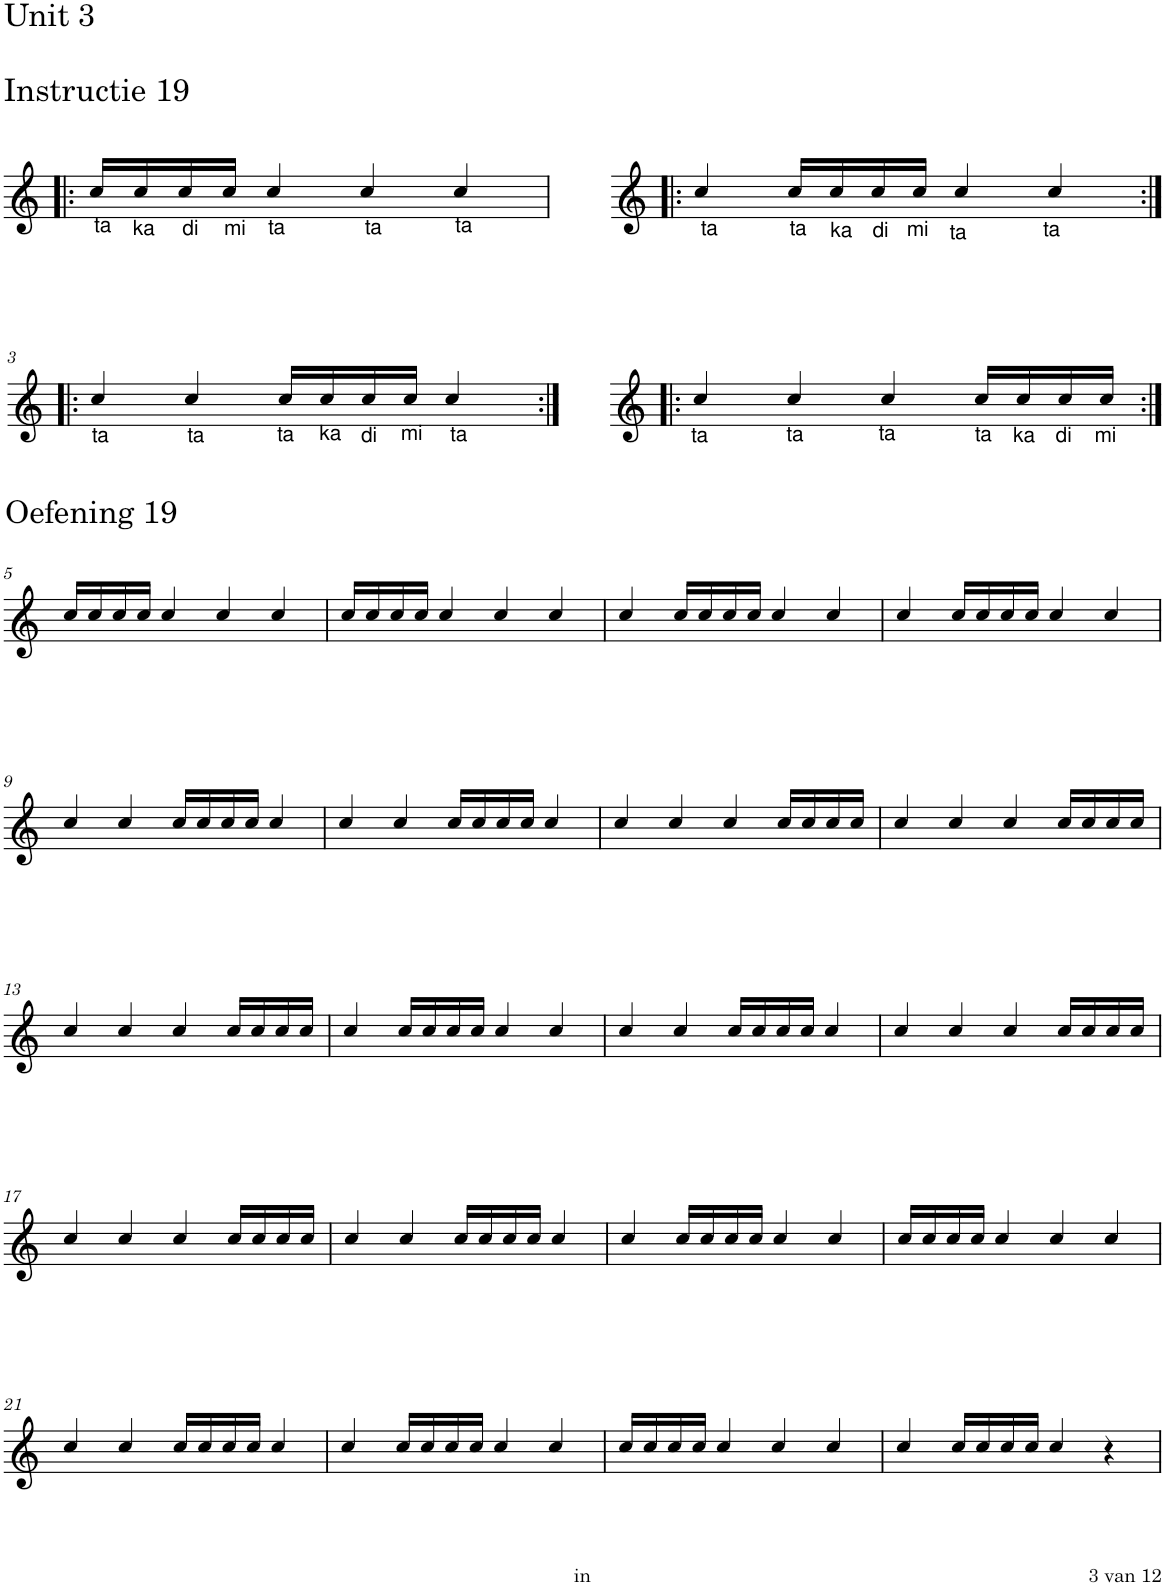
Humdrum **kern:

**kern
*part1
*staff1
*I"Piano
*I'Pno.
!!LO:PB:g=z
*clefG2
*k[]
*M4/4
=1!|:
!LO:TX:a:t=Unit 3
!LO:TX:a:t=Instructie 19
!LO:TX:b:t=ta
16cc/LL
!LO:TX:b:t=ka
16cc/
!LO:TX:b:t=di
16cc/
!LO:TX:b:t=mi
16cc/JJ
!LO:TX:b:t=ta
4cc/
!LO:TX:b:t=ta
4cc/
!LO:TX:b:t=ta
4cc/
=2!|:
!LO:TX:b:t=ta
4cc/
!LO:TX:b:t=ta
16cc/LL
!LO:TX:b:t=ka
16cc/
!LO:TX:b:t=di
16cc/
!LO:TX:b:t=mi
16cc/JJ
!LO:TX:b:t=ta
4cc/
!LO:TX:b:t=ta
4cc/
!!LO:LB:g=z
=3:|!|:
!LO:TX:b:t=ta
4cc/
!LO:TX:b:t=ta
4cc/
!LO:TX:b:t=ta
16cc/LL
!LO:TX:b:t=ka
16cc/
!LO:TX:b:t=di
16cc/
!LO:TX:b:t=mi
16cc/JJ
!LO:TX:b:t=ta
4cc/
=4:|!|:
!LO:TX:b:t=ta
4cc/
!LO:TX:b:t=ta
4cc/
!LO:TX:b:t=ta
4cc/
!LO:TX:b:t=ta
16cc/LL
!LO:TX:b:t=ka
16cc/
!LO:TX:b:t=di
16cc/
!LO:TX:b:t=mi
16cc/JJ
!!LO:LB:g=z
=5:|!
!LO:TX:a:t=Oefening 19
16cc/LL
16cc/
16cc/
16cc/JJ
4cc/
4cc/
4cc/
=6
16cc/LL
16cc/
16cc/
16cc/JJ
4cc/
4cc/
4cc/
=7
4cc/
16cc/LL
16cc/
16cc/
16cc/JJ
4cc/
4cc/
=8
4cc/
16cc/LL
16cc/
16cc/
16cc/JJ
4cc/
4cc/
!!LO:LB:g=z
=9
4cc/
4cc/
16cc/LL
16cc/
16cc/
16cc/JJ
4cc/
=10
4cc/
4cc/
16cc/LL
16cc/
16cc/
16cc/JJ
4cc/
=11
4cc/
4cc/
4cc/
16cc/LL
16cc/
16cc/
16cc/JJ
=12
4cc/
4cc/
4cc/
16cc/LL
16cc/
16cc/
16cc/JJ
!!LO:LB:g=z
=13
4cc/
4cc/
4cc/
16cc/LL
16cc/
16cc/
16cc/JJ
=14
4cc/
16cc/LL
16cc/
16cc/
16cc/JJ
4cc/
4cc/
=15
4cc/
4cc/
16cc/LL
16cc/
16cc/
16cc/JJ
4cc/
=16
4cc/
4cc/
4cc/
16cc/LL
16cc/
16cc/
16cc/JJ
!!LO:LB:g=z
=17
4cc/
4cc/
4cc/
16cc/LL
16cc/
16cc/
16cc/JJ
=18
4cc/
4cc/
16cc/LL
16cc/
16cc/
16cc/JJ
4cc/
=19
4cc/
16cc/LL
16cc/
16cc/
16cc/JJ
4cc/
4cc/
=20
16cc/LL
16cc/
16cc/
16cc/JJ
4cc/
4cc/
4cc/
!!LO:LB:g=z
=21
4cc/
4cc/
16cc/LL
16cc/
16cc/
16cc/JJ
4cc/
=22
4cc/
16cc/LL
16cc/
16cc/
16cc/JJ
4cc/
4cc/
=23
16cc/LL
16cc/
16cc/
16cc/JJ
4cc/
4cc/
4cc/
=24
4cc/
16cc/LL
16cc/
16cc/
16cc/JJ
4cc/
4r
=
*-
